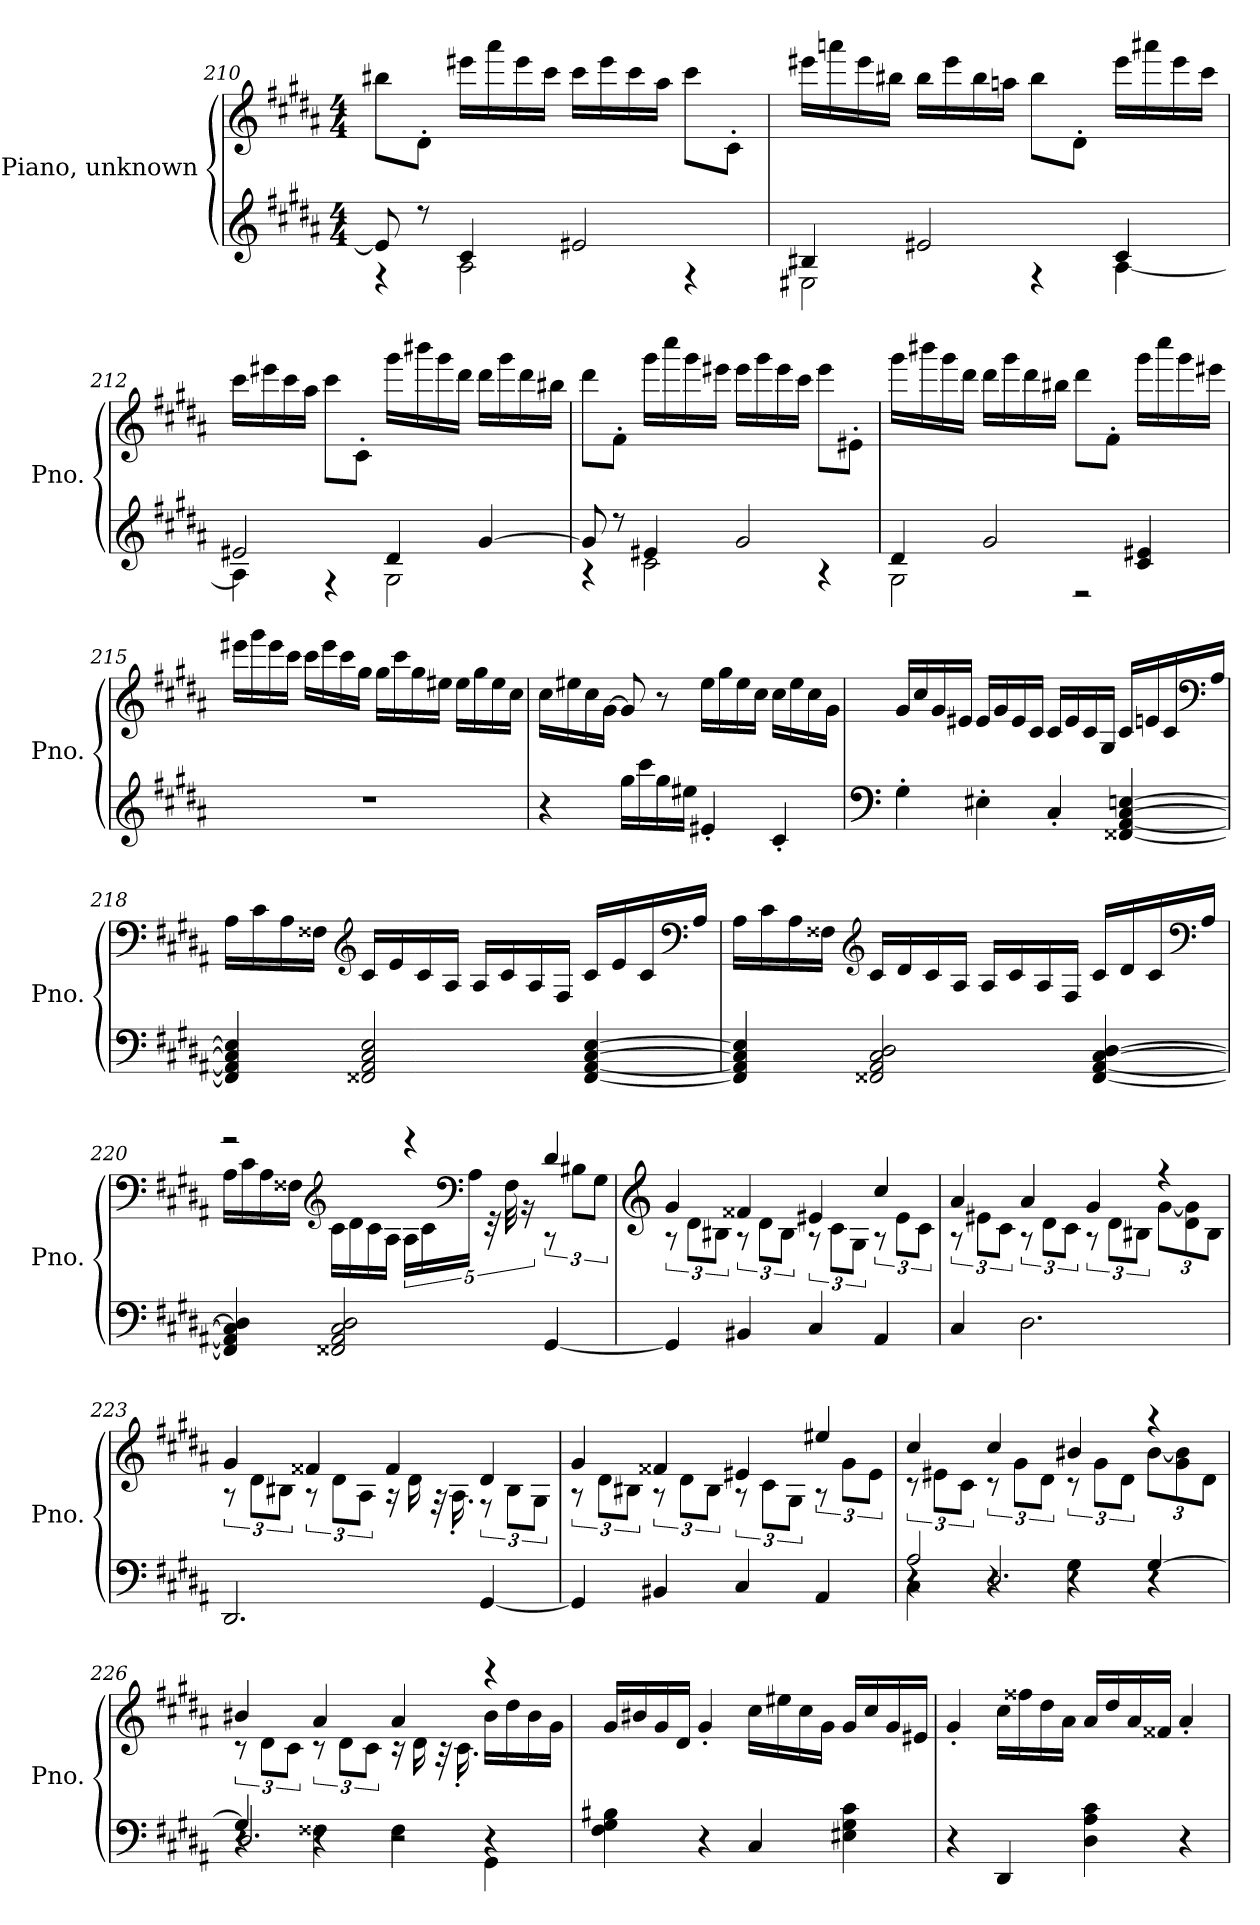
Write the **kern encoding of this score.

**kern	**kern
*part1	*part1
*staff2	*staff1
*I"Piano, unknown	*
*I'Pno.	*
*clefG2	*clefG2
*k[f#c#g#d#a#]	*k[f#c#g#d#a#]
*M4/4	*M4/4
=210	=210
*^	*
8e#/]	4r	8bb#X\L
8r	.	8d#'\J
4c#/	2A#\	16eee#X\LL
.	.	16aaa#\
.	.	16eee#\
.	.	16ccc#\JJ
2e#X/	.	16ccc#\LL
.	.	16eee#\
.	.	16ccc#\
.	.	16aa#\JJ
.	4r	8ccc#\L
.	.	8c#'\J
!!LO:LB:g=z
=211	=211	=211
4B#X/	2E#X\	16eee#X\LL
.	.	16aaan\
.	.	16eee#\
.	.	16bb#X\JJ
2e#X/	.	16bb#\LL
.	.	16eee#\
.	.	16bb#\
.	.	16aan\JJ
.	4r	8bb#\L
.	.	8d#'\J
4c#/	[4A#\	16eee#\LL
.	.	16aaa#X\
.	.	16eee#\
.	.	16ccc#\JJ
=212	=212	=212
2e#X/	4A#\]	16ccc#\LL
.	.	16eee#X\
.	.	16ccc#\
.	.	16aa#\JJ
.	4r	8ccc#\L
.	.	8c#'\J
4d#/	2G#\	16ggg#\LL
.	.	16bbb#X\
.	.	16ggg#\
.	.	16ddd#\JJ
[4g#/	.	16ddd#\LL
.	.	16ggg#\
.	.	16ddd#\
.	.	16bb#X\JJ
!!LO:LB:g=z
=213	=213	=213
8g#/]	4r	8ddd#\L
8r	.	8f#'\J
4e#X/	2c#\	16ggg#\LL
.	.	16cccc#\
.	.	16ggg#\
.	.	16eee#X\JJ
2g#/	.	16eee#\LL
.	.	16ggg#\
.	.	16eee#\
.	.	16ccc#\JJ
.	4r	8eee#\L
.	.	8e#X'\J
=214	=214	=214
4d#/	2G#\	16ggg#\LL
.	.	16bbb#X\
.	.	16ggg#\
.	.	16ddd#\JJ
2g#/	.	16ddd#\LL
.	.	16ggg#\
.	.	16ddd#\
.	.	16bb#X\JJ
.	2r	8ddd#\L
.	.	8f#'\J
4c#/ 4e#X/	.	16ggg#\LL
.	.	16cccc#\
.	.	16ggg#\
.	.	16eee#X\JJ
*v	*v	*
!!LO:LB:g=z
=215	=215
1r	16eee#X\LL
.	16ggg#\
.	16eee#\
.	16ccc#\JJ
.	16ccc#\LL
.	16eee#\
.	16ccc#\
.	16gg#\JJ
.	16gg#\LL
.	16ccc#\
.	16gg#\
.	16ee#X\JJ
.	16ee#\LL
.	16gg#\
.	16ee#\
.	16cc#\JJ
=216	=216
4r	16cc#\LL
.	16ee#X\
.	16cc#\
.	[16g#\JJ
16gg#\LL	8g#/]
16ccc#\	.
16gg#\	8r
16ee#X\JJ	.
4e#X'/	16ee#\LL
.	16gg#\
.	16ee#\
.	16cc#\JJ
4c#'/	16cc#\LL
.	16ee#\
.	16cc#\
.	16g#\JJ
!!LO:LB:g=z
=217	=217
*clefF4	*
4G#'\	16g#/LL
.	16cc#/
.	16g#/
.	16e#X/JJ
4E#X'\	16e#/LL
.	16g#/
.	16e#/
.	16c#/JJ
4C#'/	16c#/LL
.	16e#/
.	16c#/
.	16G#/JJ
[4FF##X/ [4AA#/ [4C#/ [4En/	16c#/LL
.	16en/
.	16c#/
*	*clefF4
.	16A#/JJ
=218	=218
4FF##/] 4AA#/] 4C#/] 4E/]	16A#\LL
.	16c#\
.	16A#\
.	16F##X\JJ
*	*clefG2
2FF##X/ 2AA#/ 2C#/ 2E/	16c#/LL
.	16e/
.	16c#/
.	16A#/JJ
.	16A#/LL
.	16c#/
.	16A#/
.	16F##/JJ
[4FF##/ [4AA#/ [4C#/ [4E/	16c#/LL
.	16e/
.	16c#/
*	*clefF4
.	16A#/JJ
!!LO:LB:g=z
=219	=219
4FF##/] 4AA#/] 4C#/] 4E/]	16A#\LL
.	16c#\
.	16A#\
.	16F##X\JJ
*	*clefG2
2FF##X/ 2AA#/ 2C#/ 2D#/	16c#/LL
.	16d#/
.	16c#/
.	16A#/JJ
.	16A#/LL
.	16c#/
.	16A#/
.	16F##/JJ
[4FF##/ [4AA#/ [4C#/ [4D#/	16c#/LL
.	16d#/
.	16c#/
*	*clefF4
.	16A#/JJ
!!LO:PB:g=z
=220	=220
*	*^
4FF##/] 4AA#/] 4C#/] 4D#/]	2r	16A#\LL
.	.	16c#\
.	.	16A#\
.	.	16F##X\JJ
*	*clefG2	*
2FF##X/ 2AA#/ 2C#/ 2D#/	.	16c#\LL
.	.	16d#\
.	.	16c#\
.	.	16A#\JJ
.	4r	20A#\LL
.	.	20c#\
*	*clefF4	*
.	.	20A#\JJ
.	.	40r
.	.	40F##\
.	.	20r
[4GG#/	4d#/	12r
.	.	12B#X\L
.	.	12G#\J
=221	=221	=221
*	*clefG2	*
4GG#/]	4g#/	12r
.	.	12d#\L
.	.	12B#X\J
4BB#X/	4f##X/	12r
.	.	12d#\L
.	.	12B#\J
4C#/	4e#X/	12r
.	.	12c#\L
.	.	12G#\J
4AA#/	4cc#/	12r
.	.	12e#\L
.	.	12c#\J
!!LO:LB:g=z	!!
=222	=222	=222
4C#/	4a#/	12r
.	.	12e#X\L
.	.	12c#\J
2.D#\	4a#/	12r
.	.	12d#\L
.	.	12c#\J
.	4g#/	12r
.	.	12d#\L
.	.	12B#X\J
*	*	*Xbrackettup
.	4r	[12g#\L
.	.	12d#\ 12g#\]
.	.	12B#\J
=223	=223	=223
*	*	*brackettup
2.DD#/	4g#/	12r
.	.	12d#\L
.	.	12B#X\J
.	4f##X/	12r
.	.	12d#\L
.	.	12A#\J
.	4f##/	16r
.	.	16d#\
.	.	32r
.	.	16.A#'\
[4GG#/	4d#/	12r
.	.	12B#\L
.	.	12G#\J
!!LO:LB:g=z	!!
=224	=224	=224
4GG#/]	4g#/	12r
.	.	12d#\L
.	.	12B#X\J
4BB#X/	4f##X/	12r
.	.	12d#\L
.	.	12B#\J
4C#/	4e#X/	12r
.	.	12c#\L
.	.	12G#\J
4AA#/	4ee#X/	12r
.	.	12g#\L
.	.	12e#\J
=225	=225	=225
*^	*	*
*	*^	*	*
2A#/	4C#\	4r	4cc#/	12r
.	.	.	.	12e#X\L
.	.	.	.	12c#\J
.	4r	2.D#/	4cc#/	12r
.	.	.	.	12g#\L
.	.	.	.	12d#\J
4r	4G#\	.	4b#X/	12r
.	.	.	.	12g#\L
.	.	.	.	12d#\J
*	*	*	*	*Xbrackettup
[4G#/	4r	.	4r	[12b#\L
.	.	.	.	12g#\ 12b#\]
.	.	.	.	12d#\J
!!LO:LB:g=z	!!
=226	=226	=226	=226	=226
*	*	*	*	*brackettup
4G#/]	4r	2.D#/	4b#X/	12r
.	.	.	.	12d#\L
.	.	.	.	12c#\J
4r	4F##X\	.	4a#/	12r
.	.	.	.	12d#\L
.	.	.	.	12c#\J
2r	4F##\	.	4a#/	16r
.	.	.	.	16d#\
.	.	.	.	32r
.	.	.	.	16.c#'\
.	4GG#\	4r	4r	16b#\LL
.	.	.	.	16dd#\
.	.	.	.	16b#\
.	.	.	.	16g#\JJ
*v	*v	*v	*	*
*	*v	*v
=227	=227
4F#\ 4G#\ 4B#X\	16g#/LL
.	16b#X/
.	16g#/
.	16d#/JJ
4r	4g#'/
4C#/	16cc#\LL
.	16ee#X\
.	16cc#\
.	16g#\JJ
4E#X\ 4G#\ 4c#\	16g#/LL
.	16cc#/
.	16g#/
.	16e#X/JJ
=228	=228
4r	4g#'/
4DD#/	16cc#\LL
.	16ff##X\
.	16dd#\
.	16a#\JJ
4D#\ 4A#\ 4c#\	16a#/LL
.	16dd#/
.	16a#/
.	16f##X/JJ
4r	4a#'/
=	=
*-	*-
